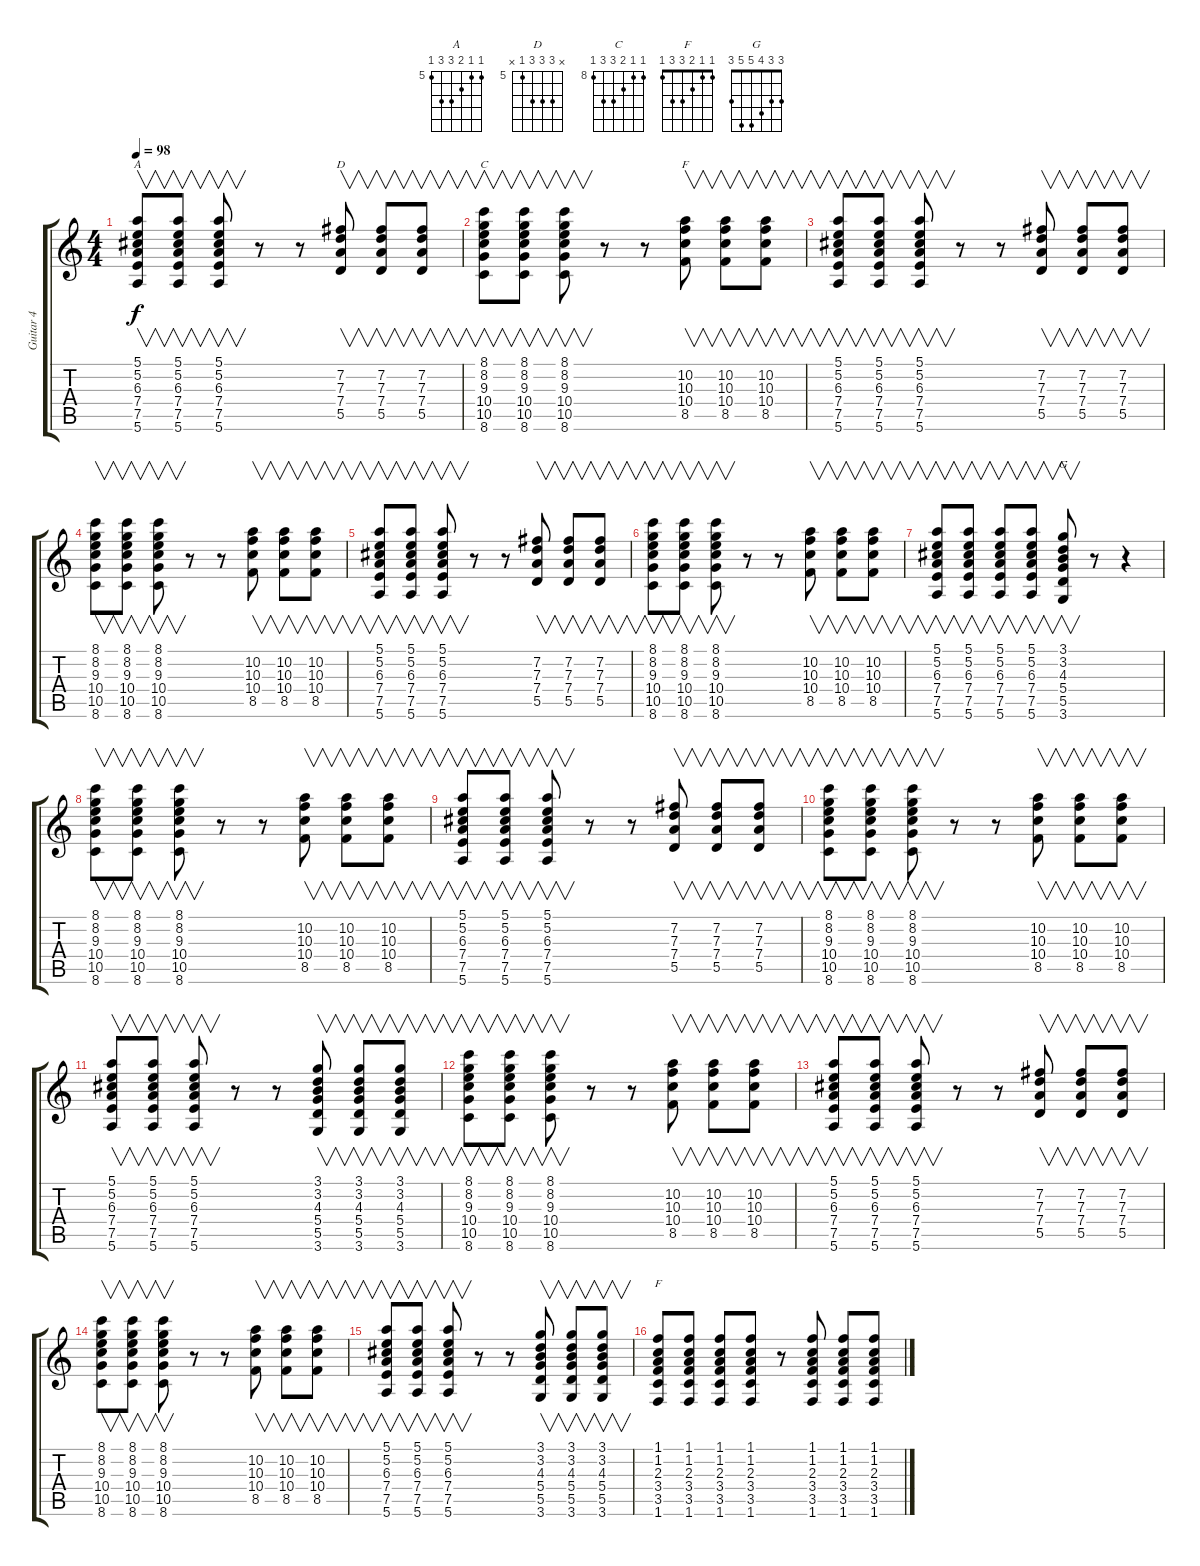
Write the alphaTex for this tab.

\track ("Guitar 4" "Guitar 4") {instrument acousticguitarsteel}
\staff {score tabs}
\tuning (E4 B3 G3 D3 A2 E2) {hide}
\chord ("A" 5 5 6 7 7 5) {firstfret 5}
\chord ("D" x 7 7 7 5 x) {firstfret 5}
\chord ("C" 8 8 9 10 10 8) {firstfret 8}
\chord ("F" x 10 10 10 8 x) {firstfret 8}
\chord ("G" 3 3 4 5 5 3)
\chord ("F" 1 1 2 3 3 1)
\ts (4 4)
\tempo 98
\clef g2
\ks c
(5.1 5.2 6.3 7.4 7.5 5.6).8{v ch "A" dy f} (5.1 5.2 6.3 7.4 7.5 5.6).8{v} (5.1 5.2 6.3 7.4 7.5 5.6).8{v} r.8 r.8 (7.2 7.3 7.4 5.5).8{v ch "D"} (7.2 7.3 7.4 5.5).8{v} (7.2 7.3 7.4 5.5).8{v} |
(8.1 8.2 9.3 10.4 10.5 8.6).8{v ch "C"} (8.1 8.2 9.3 10.4 10.5 8.6).8{v} (8.1 8.2 9.3 10.4 10.5 8.6).8{v} r.8 r.8 (10.2 10.3 10.4 8.5).8{v ch "F"} (10.2 10.3 10.4 8.5).8{v} (10.2 10.3 10.4 8.5).8{v} |
(5.1 5.2 6.3 7.4 7.5 5.6).8{v} (5.1 5.2 6.3 7.4 7.5 5.6).8{v} (5.1 5.2 6.3 7.4 7.5 5.6).8{v} r.8 r.8 (7.2 7.3 7.4 5.5).8{v} (7.2 7.3 7.4 5.5).8{v} (7.2 7.3 7.4 5.5).8{v} |
(8.1 8.2 9.3 10.4 10.5 8.6).8{v} (8.1 8.2 9.3 10.4 10.5 8.6).8{v} (8.1 8.2 9.3 10.4 10.5 8.6).8{v} r.8 r.8 (10.2 10.3 10.4 8.5).8{v} (10.2 10.3 10.4 8.5).8{v} (10.2 10.3 10.4 8.5).8{v} |
(5.1 5.2 6.3 7.4 7.5 5.6).8{v} (5.1 5.2 6.3 7.4 7.5 5.6).8{v} (5.1 5.2 6.3 7.4 7.5 5.6).8{v} r.8 r.8 (7.2 7.3 7.4 5.5).8{v} (7.2 7.3 7.4 5.5).8{v} (7.2 7.3 7.4 5.5).8{v} |
(8.1 8.2 9.3 10.4 10.5 8.6).8{v} (8.1 8.2 9.3 10.4 10.5 8.6).8{v} (8.1 8.2 9.3 10.4 10.5 8.6).8{v} r.8 r.8 (10.2 10.3 10.4 8.5).8{v} (10.2 10.3 10.4 8.5).8{v} (10.2 10.3 10.4 8.5).8{v} |
(5.1 5.2 6.3 7.4 7.5 5.6).8{v} (5.1 5.2 6.3 7.4 7.5 5.6).8{v} (5.1 5.2 6.3 7.4 7.5 5.6).8{v} (5.1 5.2 6.3 7.4 7.5 5.6).8{v} (3.1 3.2 4.3 5.4 5.5 3.6).8{v ch "G"} r.8 r.4 |
(8.1 8.2 9.3 10.4 10.5 8.6).8{v} (8.1 8.2 9.3 10.4 10.5 8.6).8{v} (8.1 8.2 9.3 10.4 10.5 8.6).8{v} r.8 r.8 (10.2 10.3 10.4 8.5).8{v} (10.2 10.3 10.4 8.5).8{v} (10.2 10.3 10.4 8.5).8{v} |
(5.1 5.2 6.3 7.4 7.5 5.6).8{v} (5.1 5.2 6.3 7.4 7.5 5.6).8{v} (5.1 5.2 6.3 7.4 7.5 5.6).8{v} r.8 r.8 (7.2 7.3 7.4 5.5).8{v} (7.2 7.3 7.4 5.5).8{v} (7.2 7.3 7.4 5.5).8{v} |
(8.1 8.2 9.3 10.4 10.5 8.6).8{v} (8.1 8.2 9.3 10.4 10.5 8.6).8{v} (8.1 8.2 9.3 10.4 10.5 8.6).8{v} r.8 r.8 (10.2 10.3 10.4 8.5).8{v} (10.2 10.3 10.4 8.5).8{v} (10.2 10.3 10.4 8.5).8{v} |
(5.1 5.2 6.3 7.4 7.5 5.6).8{v} (5.1 5.2 6.3 7.4 7.5 5.6).8{v} (5.1 5.2 6.3 7.4 7.5 5.6).8{v} r.8 r.8 (3.1 3.2 4.3 5.4 5.5 3.6).8{v} (3.1 3.2 4.3 5.4 5.5 3.6).8{v} (3.1 3.2 4.3 5.4 5.5 3.6).8{v} |
(8.1 8.2 9.3 10.4 10.5 8.6).8{v} (8.1 8.2 9.3 10.4 10.5 8.6).8{v} (8.1 8.2 9.3 10.4 10.5 8.6).8{v} r.8 r.8 (10.2 10.3 10.4 8.5).8{v} (10.2 10.3 10.4 8.5).8{v} (10.2 10.3 10.4 8.5).8{v} |
(5.1 5.2 6.3 7.4 7.5 5.6).8{v} (5.1 5.2 6.3 7.4 7.5 5.6).8{v} (5.1 5.2 6.3 7.4 7.5 5.6).8{v} r.8 r.8 (7.2 7.3 7.4 5.5).8{v} (7.2 7.3 7.4 5.5).8{v} (7.2 7.3 7.4 5.5).8{v} |
(8.1 8.2 9.3 10.4 10.5 8.6).8{v} (8.1 8.2 9.3 10.4 10.5 8.6).8{v} (8.1 8.2 9.3 10.4 10.5 8.6).8{v} r.8 r.8 (10.2 10.3 10.4 8.5).8{v} (10.2 10.3 10.4 8.5).8{v} (10.2 10.3 10.4 8.5).8{v} |
(5.1 5.2 6.3 7.4 7.5 5.6).8{v} (5.1 5.2 6.3 7.4 7.5 5.6).8{v} (5.1 5.2 6.3 7.4 7.5 5.6).8{v} r.8 r.8 (3.1 3.2 4.3 5.4 5.5 3.6).8{v} (3.1 3.2 4.3 5.4 5.5 3.6).8{v} (3.1 3.2 4.3 5.4 5.5 3.6).8{v} |
(1.1 1.2 2.3 3.4 3.5 1.6).8{ch "F"} (1.1 1.2 2.3 3.4 3.5 1.6).8 (1.1 1.2 2.3 3.4 3.5 1.6).8 (1.1 1.2 2.3 3.4 3.5 1.6).8 r.8 (1.1 1.2 2.3 3.4 3.5 1.6).8 (1.1 1.2 2.3 3.4 3.5 1.6).8 (1.1 1.2 2.3 3.4 3.5 1.6).8
